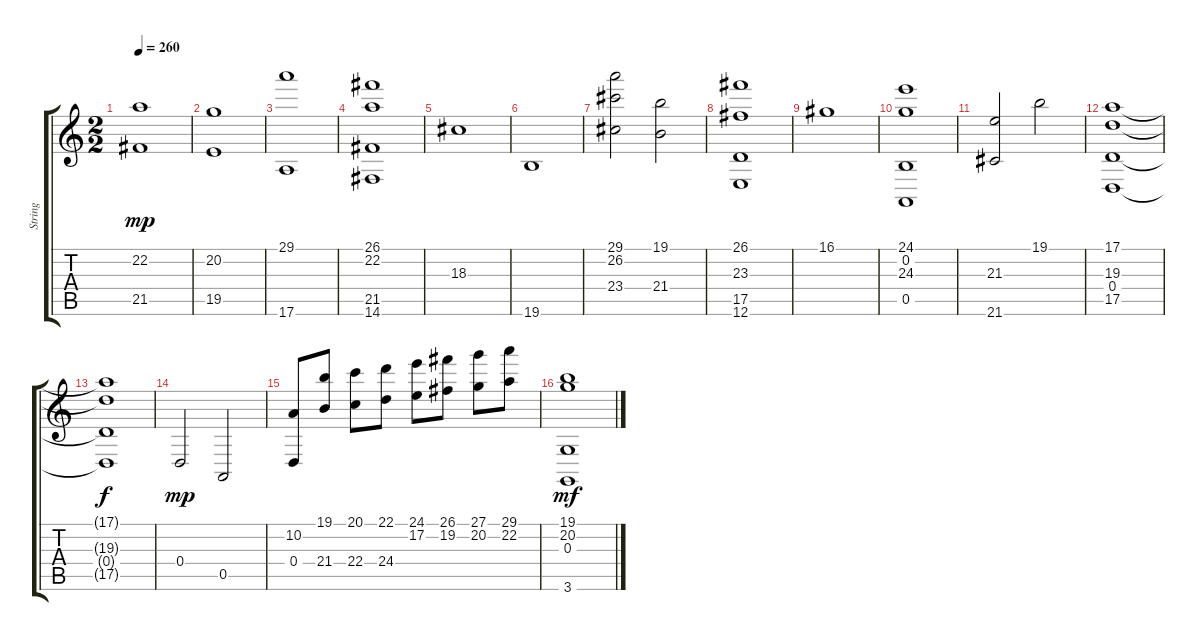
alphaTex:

\track ("String " "String ") {instrument stringensemble1}
\staff {score tabs}
\tuning (E4 B3 G3 D3 A2 E2) {hide}
\ts (2 2)
\tempo 260
\clef g2
\ks c
(22.2 21.5).1{dy mp} |
(20.2 19.5).1 |
(29.1 17.6).1 |
(26.1 22.2 21.5 14.6).1 |
18.3.1 |
19.6.1 |
(29.1 26.2 23.4).2 (19.1 21.4).2 |
(26.1 23.3 17.5 12.6).1 |
16.1.1 |
(24.1 0.2 24.3 0.5).1 |
(21.3 21.6).2 19.1.2 |
(17.1 19.3 0.4 17.5).1 |
(17.1{t} 19.3{t} 0.4{t} 17.5{t}).1{dy f} |
0.4.2{dy mp} 0.5.2 |
(10.2 0.4).8 (19.1 21.4).8 (20.1 22.4).8 (22.1 24.4).8 (24.1 17.2).8 (26.1 19.2).8 (27.1 20.2).8 (29.1 22.2).8 |
(19.1 20.2 0.3 3.6).1{dy mf}
